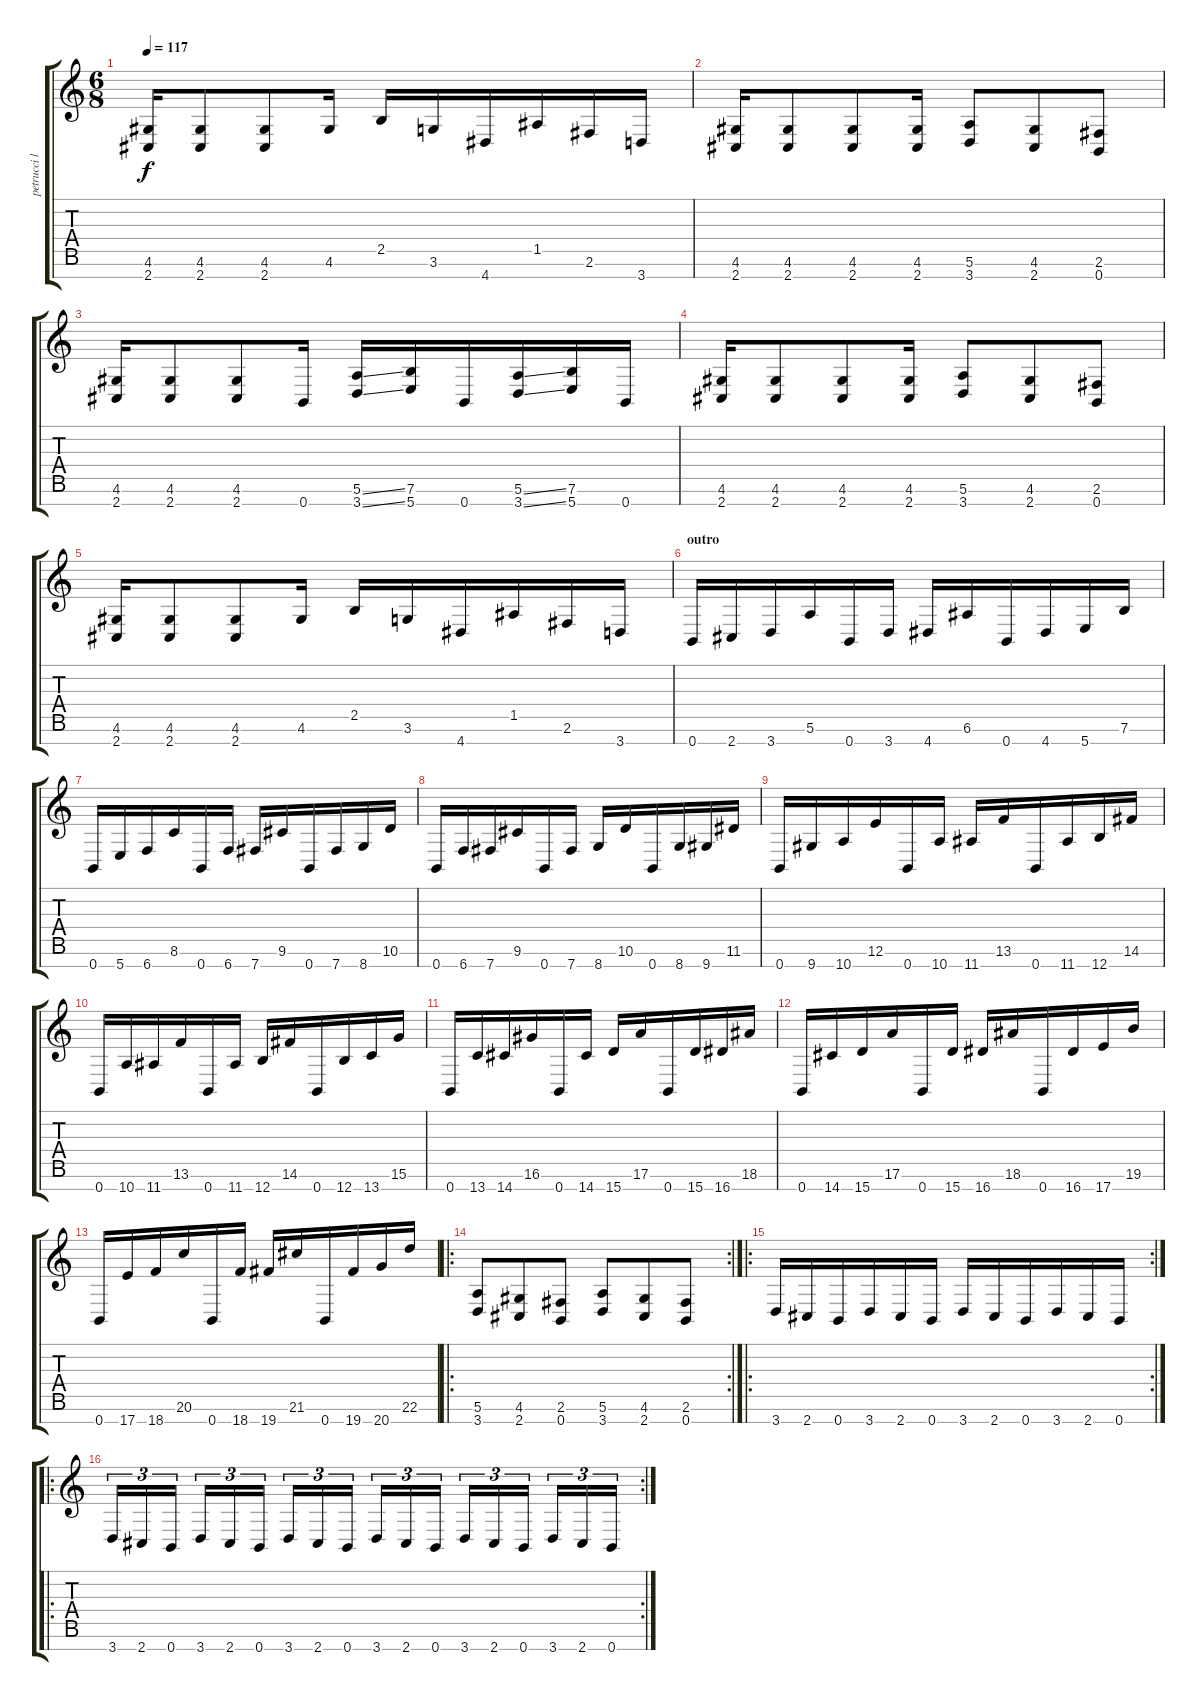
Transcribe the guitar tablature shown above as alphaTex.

\track ("petrucci lead 7str." "petrucci l") {instrument distortionguitar}
\staff {score tabs}
\tuning (E4 B3 G3 D3 A2 E2 B1) {hide}
\ts (6 8)
\tempo 117
\clef g2
\ks c
(4.6 2.7).16{dy f} (4.6 2.7).8 (4.6 2.7).8 4.6.16 2.5.16 3.6.16 4.7.16 1.5.16 2.6.16 3.7.16 |
(4.6 2.7).16 (4.6 2.7).8 (4.6 2.7).8 (4.6 2.7).16 (5.6 3.7).8 (4.6 2.7).8 (2.6 0.7).8 |
(4.6 2.7).16 (4.6 2.7).8 (4.6 2.7).8 0.7.16 (5.6{ss} 3.7{ss}).16 (7.6 5.7).16 0.7.16 (5.6{ss} 3.7{ss}).16 (7.6 5.7).16 0.7.16 |
(4.6 2.7).16 (4.6 2.7).8 (4.6 2.7).8 (4.6 2.7).16 (5.6 3.7).8 (4.6 2.7).8 (2.6 0.7).8 |
(4.6 2.7).16 (4.6 2.7).8 (4.6 2.7).8 4.6.16 2.5.16 3.6.16 4.7.16 1.5.16 2.6.16 3.7.16 |
\section ("" "outro")
0.7.16 2.7.16 3.7.16 5.6.16 0.7.16 3.7.16 4.7.16 6.6.16 0.7.16 4.7.16 5.7.16 7.6.16 |
0.7.16 5.7.16 6.7.16 8.6.16 0.7.16 6.7.16 7.7.16 9.6.16 0.7.16 7.7.16 8.7.16 10.6.16 |
0.7.16 6.7.16 7.7.16 9.6.16 0.7.16 7.7.16 8.7.16 10.6.16 0.7.16 8.7.16 9.7.16 11.6.16 |
0.7.16 9.7.16 10.7.16 12.6.16 0.7.16 10.7.16 11.7.16 13.6.16 0.7.16 11.7.16 12.7.16 14.6.16 |
0.7.16 10.7.16 11.7.16 13.6.16 0.7.16 11.7.16 12.7.16 14.6.16 0.7.16 12.7.16 13.7.16 15.6.16 |
0.7.16 13.7.16 14.7.16 16.6.16 0.7.16 14.7.16 15.7.16 17.6.16 0.7.16 15.7.16 16.7.16 18.6.16 |
0.7.16 14.7.16 15.7.16 17.6.16 0.7.16 15.7.16 16.7.16 18.6.16 0.7.16 16.7.16 17.7.16 19.6.16 |
0.7.16 17.7.16 18.7.16 20.6.16 0.7.16 18.7.16 19.7.16 21.6.16 0.7.16 19.7.16 20.7.16 22.6.16 |
\ro
\rc 2
(5.6 3.7).8 (4.6 2.7).8 (2.6 0.7).8 (5.6 3.7).8 (4.6 2.7).8 (2.6 0.7).8 |
\ro
\rc 2
3.7.16 2.7.16 0.7.16 3.7.16 2.7.16 0.7.16 3.7.16 2.7.16 0.7.16 3.7.16 2.7.16 0.7.16 |
\ro
\rc 2
3.7.16{tu (3 2)} 2.7.16{tu (3 2)} 0.7.16{tu (3 2)} 3.7.16{tu (3 2)} 2.7.16{tu (3 2)} 0.7.16{tu (3 2)} 3.7.16{tu (3 2)} 2.7.16{tu (3 2)} 0.7.16{tu (3 2)} 3.7.16{tu (3 2)} 2.7.16{tu (3 2)} 0.7.16{tu (3 2)} 3.7.16{tu (3 2)} 2.7.16{tu (3 2)} 0.7.16{tu (3 2)} 3.7.16{tu (3 2)} 2.7.16{tu (3 2)} 0.7.16{tu (3 2)}
